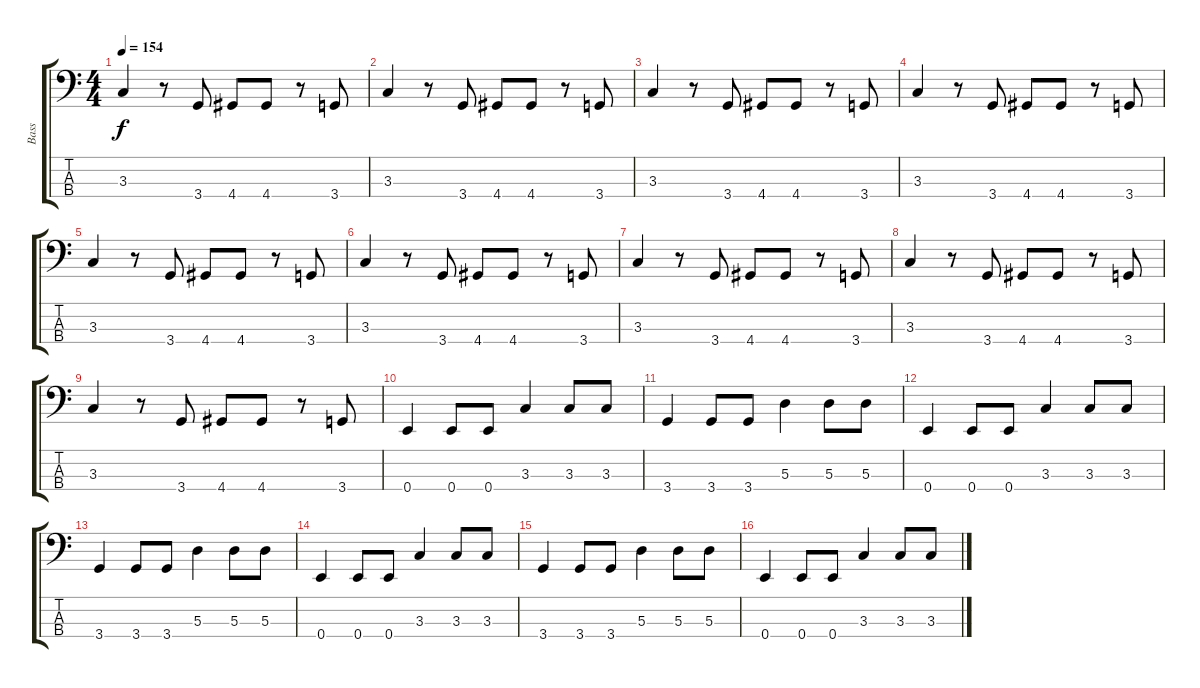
\track ("Bass" "Bass") {instrument electricbasspick}
\staff {score tabs}
\tuning (G2 D2 A1 E1) {hide}
\ts (4 4)
\tempo 154
\clef f4
\ks c
3.3.4{dy f} r.8 3.4.8 4.4.8 4.4.8 r.8 3.4.8 |
3.3.4 r.8 3.4.8 4.4.8 4.4.8 r.8 3.4.8 |
3.3.4 r.8 3.4.8 4.4.8 4.4.8 r.8 3.4.8 |
3.3.4 r.8 3.4.8 4.4.8 4.4.8 r.8 3.4.8 |
3.3.4 r.8 3.4.8 4.4.8 4.4.8 r.8 3.4.8 |
3.3.4 r.8 3.4.8 4.4.8 4.4.8 r.8 3.4.8 |
3.3.4 r.8 3.4.8 4.4.8 4.4.8 r.8 3.4.8 |
3.3.4 r.8 3.4.8 4.4.8 4.4.8 r.8 3.4.8 |
3.3.4 r.8 3.4.8 4.4.8 4.4.8 r.8 3.4.8 |
0.4.4 0.4.8 0.4.8 3.3.4 3.3.8 3.3.8 |
3.4.4 3.4.8 3.4.8 5.3.4 5.3.8 5.3.8 |
0.4.4 0.4.8 0.4.8 3.3.4 3.3.8 3.3.8 |
3.4.4 3.4.8 3.4.8 5.3.4 5.3.8 5.3.8 |
0.4.4 0.4.8 0.4.8 3.3.4 3.3.8 3.3.8 |
3.4.4 3.4.8 3.4.8 5.3.4 5.3.8 5.3.8 |
0.4.4 0.4.8 0.4.8 3.3.4 3.3.8 3.3.8
